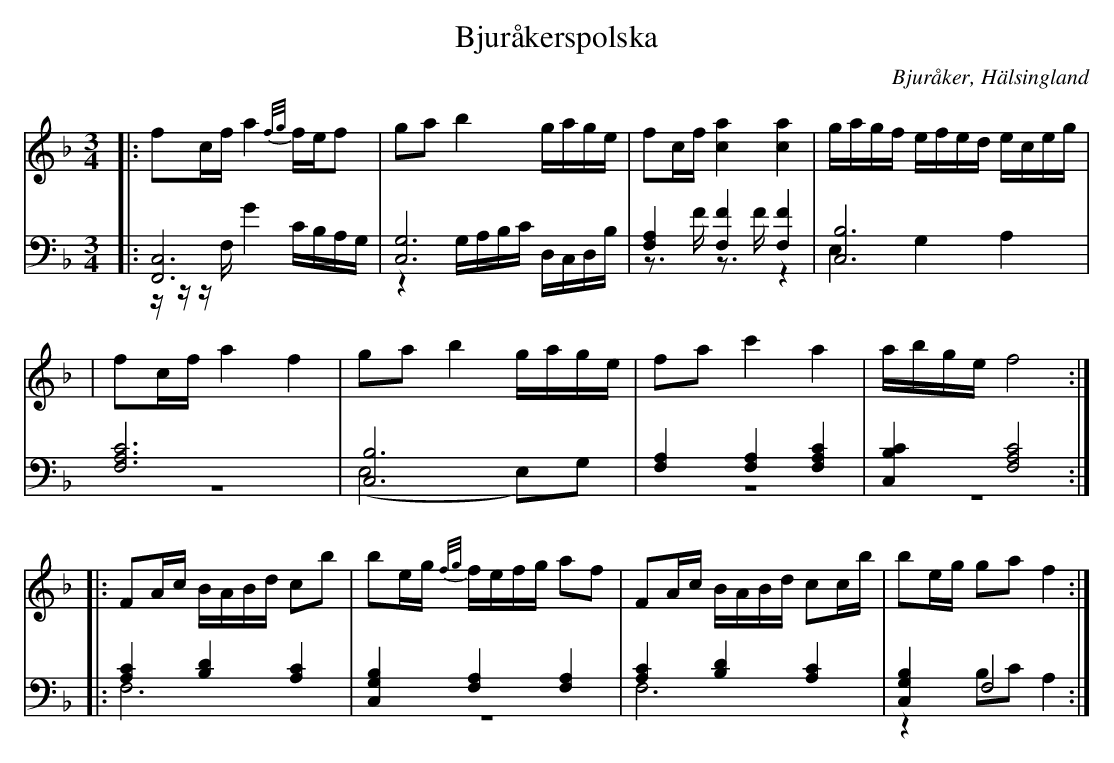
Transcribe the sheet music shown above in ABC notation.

X:1
T: Bjuråkerspolska
O: Bjuråker, Hälsingland
M: 3/4
L: 1/8
K: F
V:1
V:2
V:3 merge
V: 1
|:fc/f/ a2 {f/g/}f/e/f|ga b2 g/a/g/e/|fc/f/ [c2a2] [c2a2]|g/a/g/f/ e/f/e/d/ e/c/e/g/|
|fc/f/ a2 f2|ga b2 g/a/g/e/|fa c'2 a2| a/b/g/e/ f4:|
|:FA/c/ B/A/B/d/ cb|be/g/ {f/g/}f/e/f/g/ af|FA/c/ B/A/B/d/ cc/b/|be/g/ ga f2:|
V:2 clef=bass
|:[F,,6C,6]|[C,6G,6]|[F,2A,2] [F,2F2] [F,2F2]|[C,6B,6]|
[F,6A,6C6]|[C,6B,6]|[F,2A,2] [F,2A,2] [F,2A,2C2]|[C,2B,2C2] [F,4A,4C4]:|
 |:[A,2C2] [B,2D2] [A,2C2]|[C,2G,2B,2] [F,2A,2] [F,2A,2]|[A,2C2] [B,2D2] [A,2C2]|[C,2G,2B,2] F,4 :|
V:3 clef=bass
 |:z/z/z/F,/ G2 C/B,/A,/G,/|z2 G,/A,/B,/C/ D,/C,/D,/B,/|z>F z>F z2|E,2 G,2A,2|
 |z6|(E,4 E,)G,|z6|z6:|
|:F,6|z6|F,6|z2 B,C A,2:|
